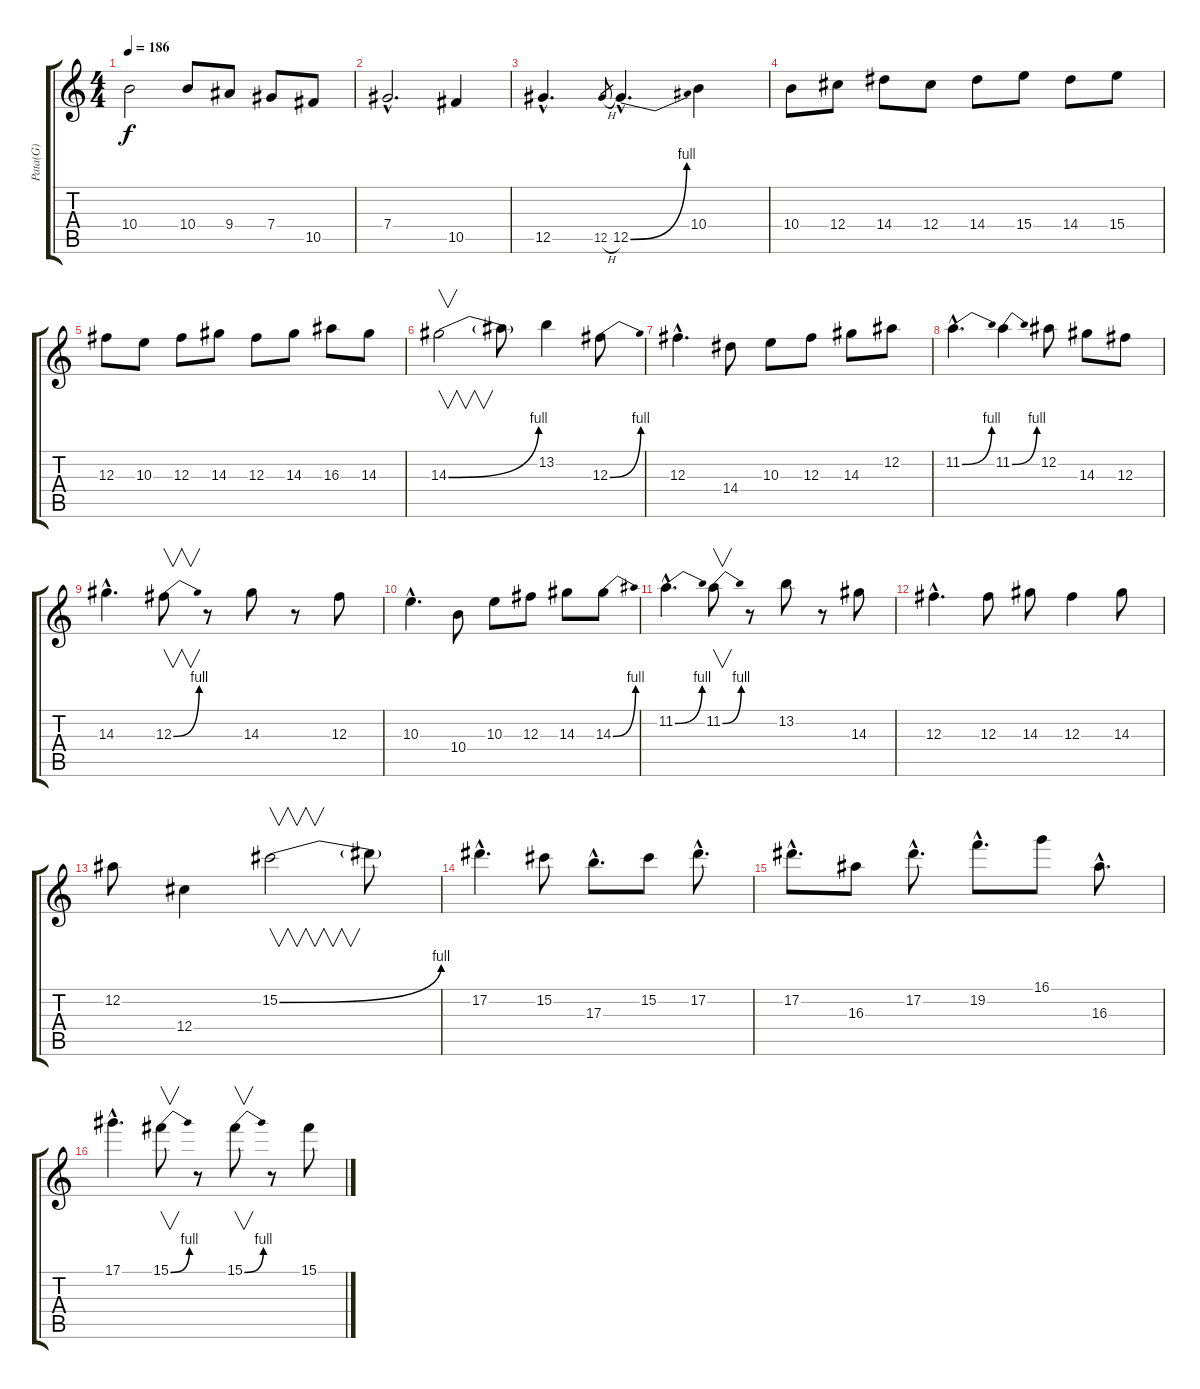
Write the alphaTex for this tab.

\track ("Pata(G)" "Pata(G)") {instrument overdrivenguitar}
\staff {score tabs}
\tuning (Eb4 Bb3 Gb3 Db3 Ab2 Eb2) {hide}
\ts (4 4)
\tempo 186
\clef g2
\ks c
10.4{t}.2{dy f} 10.4.8 9.4.8 7.4.8 10.5.8 |
7.4{hac}.2{d} 10.5.4 |
12.5{hac}.4{d} 12.5{h}.8{gr} 12.5{be (bend 0 0 60 4) hac}.4{d} 10.4.4 |
10.4.8 12.4.8 14.4.8 12.4.8 14.4.8 15.4.8 14.4.8 15.4.8 |
12.3.8 10.3.8 12.3.8 14.3.8 12.3.8 14.3.8 16.3.8 14.3.8 |
14.3{be (bend 0 0 60 4)}.2{v} 14.3{t}.8 13.2.4 12.3{be (bend 0 0 60 4)}.8 |
12.3{hac}.4{d} 14.4.8 10.3.8 12.3.8 14.3.8 12.2.8 |
11.2{be (bend 0 0 60 4) hac}.4{d} 11.2{be (bend 0 0 60 4)}.4 12.2.8 14.3.8 12.3.8 |
14.3{hac}.4{d} 12.3{be (bend 0 0 60 4)}.8{v} r.8 14.3.8 r.8 12.3.8 |
10.3{hac}.4{d} 10.4.8 10.3.8 12.3.8 14.3.8 14.3{be (bend 0 0 60 4)}.8 |
11.2{be (bend 0 0 60 4) hac}.4{d} 11.2{be (bend 0 0 60 4)}.8{v} r.8 13.2.8 r.8 14.3.8 |
12.3{hac}.4{d} 12.3.8 14.3.8 12.3.4 14.3.8 |
12.2.8 12.4.4 15.2{be (bend 0 0 60 4)}.2{v} 15.2{t}.8 |
17.2{hac}.4{d} 15.2.8 17.3{hac}.8{d} 15.2.8 17.2{hac}.8{d} |
17.2{hac}.8{d} 16.3.8 17.2{hac}.8{d} 19.2{hac}.8{d} 16.1.8 16.3{hac}.8{d} |
17.1{hac}.4{d} 15.1{be (bend 0 0 60 4)}.8{v} r.8 15.1{be (bend 0 0 60 4)}.8{v} r.8 15.1.8
